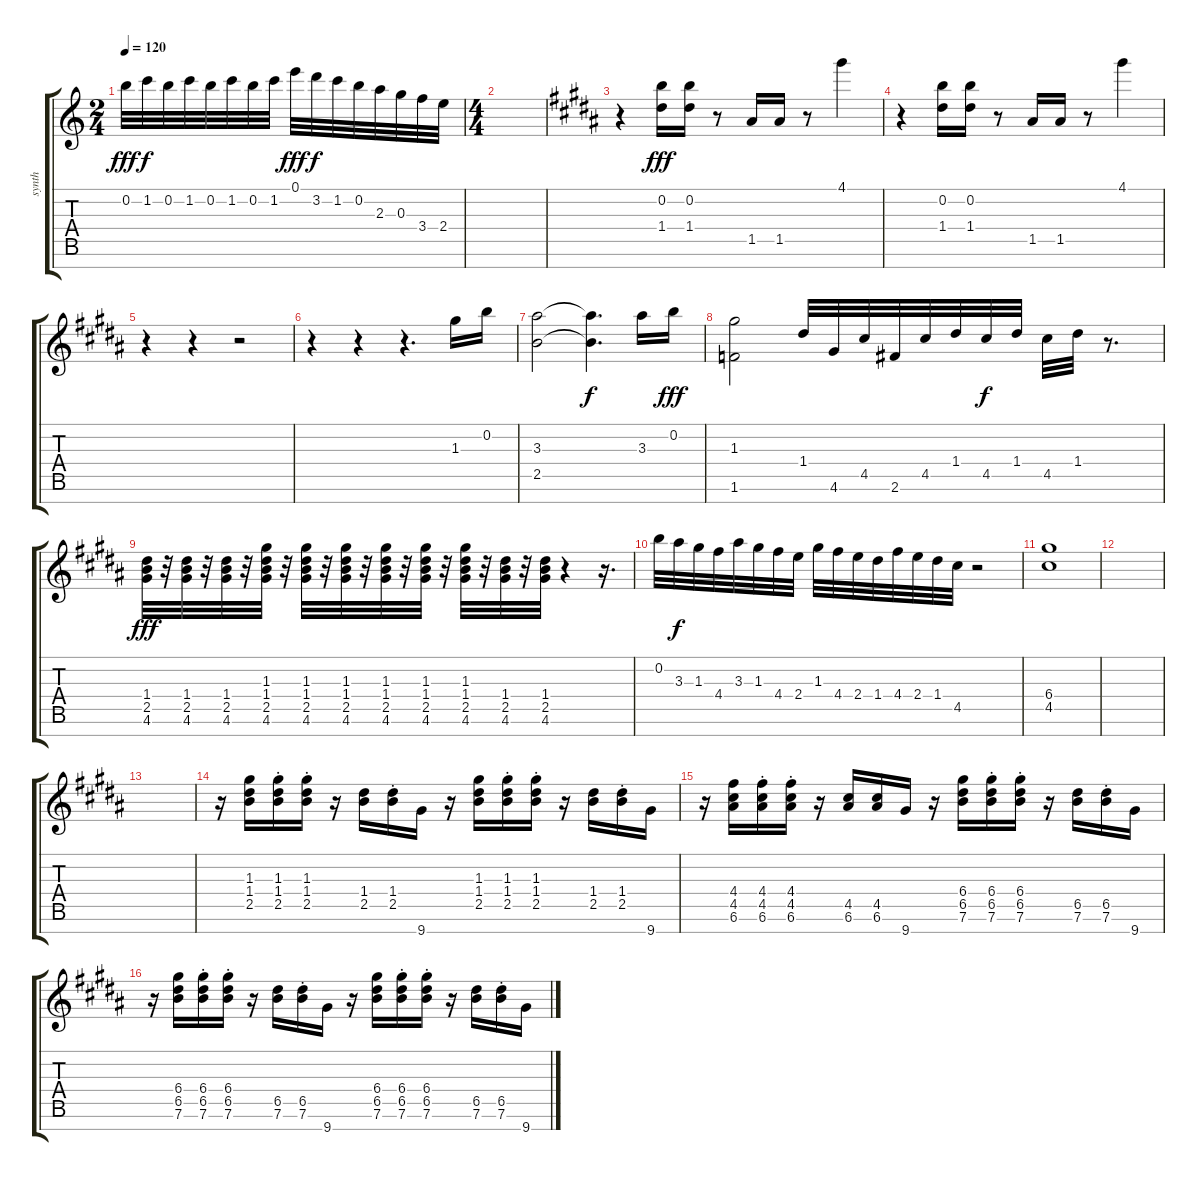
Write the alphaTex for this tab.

\track ("synth" "synth") {instrument fretlessbass}
\staff {score tabs}
\tuning (E5 B4 G4 D4 A3 E3 B2) {hide}
\ts (2 4)
\tempo 120
\clef g2
\ks c
0.2.32{dy fff} 1.2.32{dy f} 0.2.32 1.2.32 0.2.32 1.2.32 0.2.32 1.2.32 0.1.32{dy fff} 3.2.32{dy f} 1.2.32 0.2.32 2.3.32 0.3.32 3.4.32 2.4.32 |
\ts (4 4)
|
\ks b
r.4 (0.2 1.4).16{dy fff} (0.2 1.4).16 r.8 1.5.16 1.5.16 r.8 4.1.4 |
r.4 (0.2 1.4).16 (0.2 1.4).16 r.8 1.5.16 1.5.16 r.8 4.1.4 |
r.4 r.4 r.2 |
r.4 r.4 r.4{d} 1.3.16 0.2.16 |
(3.3 2.5).2 (3.3{t} 2.5{t}).4{d dy f} 3.3.16 0.2.16{dy fff} |
(1.3 1.6).2 1.4.32 4.6.32 4.5.32 2.6.32 4.5.32 1.4.32 4.5.32{dy f} 1.4.32 4.5.32 1.4.32 r.8{d} |
(1.4 2.5 4.6).32{dy fff} r.32 (1.4 2.5 4.6).32 r.32 (1.4 2.5 4.6).32 r.32 (1.3 1.4 2.5 4.6).32 r.32 (1.3 1.4 2.5 4.6).32 r.32 (1.3 1.4 2.5 4.6).32 r.32 (1.3 1.4 2.5 4.6).32 r.32 (1.3 1.4 2.5 4.6).32 r.32 (1.3 1.4 2.5 4.6).32 r.32 (1.4 2.5 4.6).32 r.32 (1.4 2.5 4.6).32 r.4 r.16{d} |
0.2.32 3.3.32{dy f} 1.3.32 4.4.32 3.3.32 1.3.32 4.4.32 2.4.32 1.3.32 4.4.32 2.4.32 1.4.32 4.4.32 2.4.32 1.4.32 4.5.32 r.2 |
(6.4 4.5).1 |
|
|
r.16 (1.3 1.4 2.5).16 (1.3{st} 1.4{st} 2.5{st}).16 (1.3{st} 1.4{st} 2.5{st}).16 r.16 (1.4 2.5).16 (1.4{st} 2.5{st}).16 9.7.16 r.16 (1.3 1.4 2.5).16 (1.3{st} 1.4{st} 2.5{st}).16 (1.3{st} 1.4{st} 2.5{st}).16 r.16 (1.4 2.5).16 (1.4{st} 2.5{st}).16 9.7.16 |
r.16 (4.4 4.5 6.6).16 (4.4{st} 4.5{st} 6.6{st}).16 (4.4{st} 4.5{st} 6.6{st}).16 r.16 (4.5 6.6).16 (4.5 6.6).16 9.7.16 r.16 (6.4 6.5 7.6).16 (6.4{st} 6.5{st} 7.6{st}).16 (6.4{st} 6.5{st} 7.6{st}).16 r.16 (6.5 7.6).16 (6.5{st} 7.6{st}).16 9.7.16 |
r.16 (6.4 6.5 7.6).16 (6.4{st} 6.5{st} 7.6{st}).16 (6.4{st} 6.5{st} 7.6{st}).16 r.16 (6.5 7.6).16 (6.5{st} 7.6{st}).16 9.7.16 r.16 (6.4 6.5 7.6).16 (6.4{st} 6.5{st} 7.6{st}).16 (6.4{st} 6.5{st} 7.6{st}).16 r.16 (6.5 7.6).16 (6.5{st} 7.6{st}).16 9.7.16
